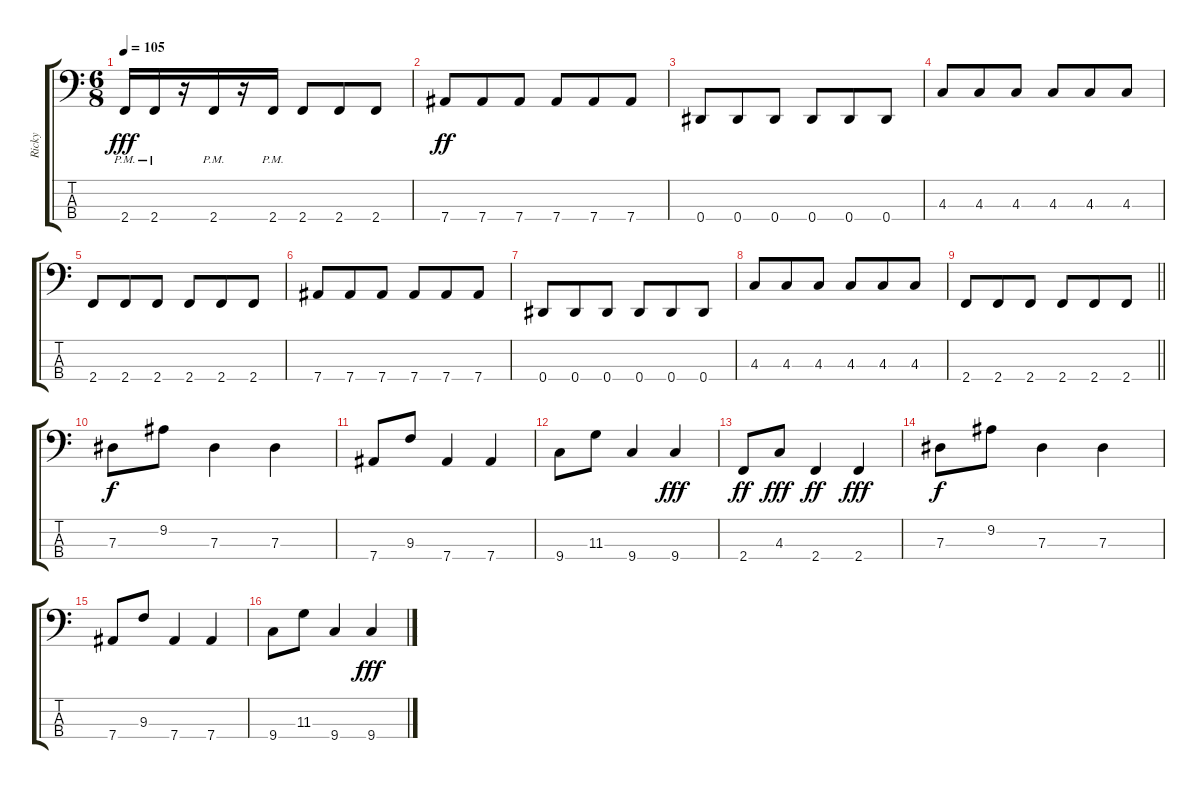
\track ("Ricky" "Ricky") {instrument electricbasspick}
\staff {score tabs}
\tuning (Gb2 Db2 Ab1 Eb1) {hide}
\ts (6 8)
\tempo 105
\clef f4
\ks c
2.4{pm}.16{dy fff} 2.4{pm}.16 r.16 2.4{pm}.16 r.16 2.4{pm}.16 2.4.8 2.4.8 2.4.8 |
7.4.8{dy ff} 7.4.8 7.4.8 7.4.8 7.4.8 7.4.8 |
0.4.8 0.4.8 0.4.8 0.4.8 0.4.8 0.4.8 |
4.3.8 4.3.8 4.3.8 4.3.8 4.3.8 4.3.8 |
2.4.8 2.4.8 2.4.8 2.4.8 2.4.8 2.4.8 |
7.4.8 7.4.8 7.4.8 7.4.8 7.4.8 7.4.8 |
0.4.8 0.4.8 0.4.8 0.4.8 0.4.8 0.4.8 |
4.3.8 4.3.8 4.3.8 4.3.8 4.3.8 4.3.8 |
\barLineRight lightlight
2.4.8 2.4.8 2.4.8 2.4.8 2.4.8 2.4.8 |
7.3.8{dy f} 9.2.8 7.3.4 7.3.4 |
7.4.8 9.3.8 7.4.4 7.4.4 |
9.4.8 11.3.8 9.4.4 9.4.4{dy fff} |
2.4.8{dy ff} 4.3.8{dy fff} 2.4.4{dy ff} 2.4.4{dy fff} |
7.3.8{dy f} 9.2.8 7.3.4 7.3.4 |
7.4.8 9.3.8 7.4.4 7.4.4 |
9.4.8 11.3.8 9.4.4 9.4.4{dy fff}
